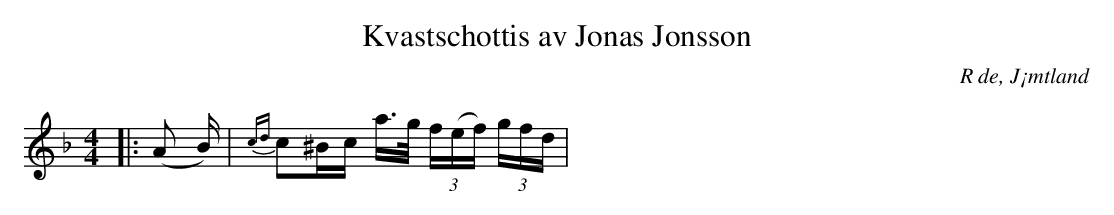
X:1
T:Kvastschottis av Jonas Jonsson
O:R de, J¡mtland
M:4/4
L:1/16
K:F
|: (A2 B) | {cd}c2^Bc a>g (3f(ef) (3gfd |
